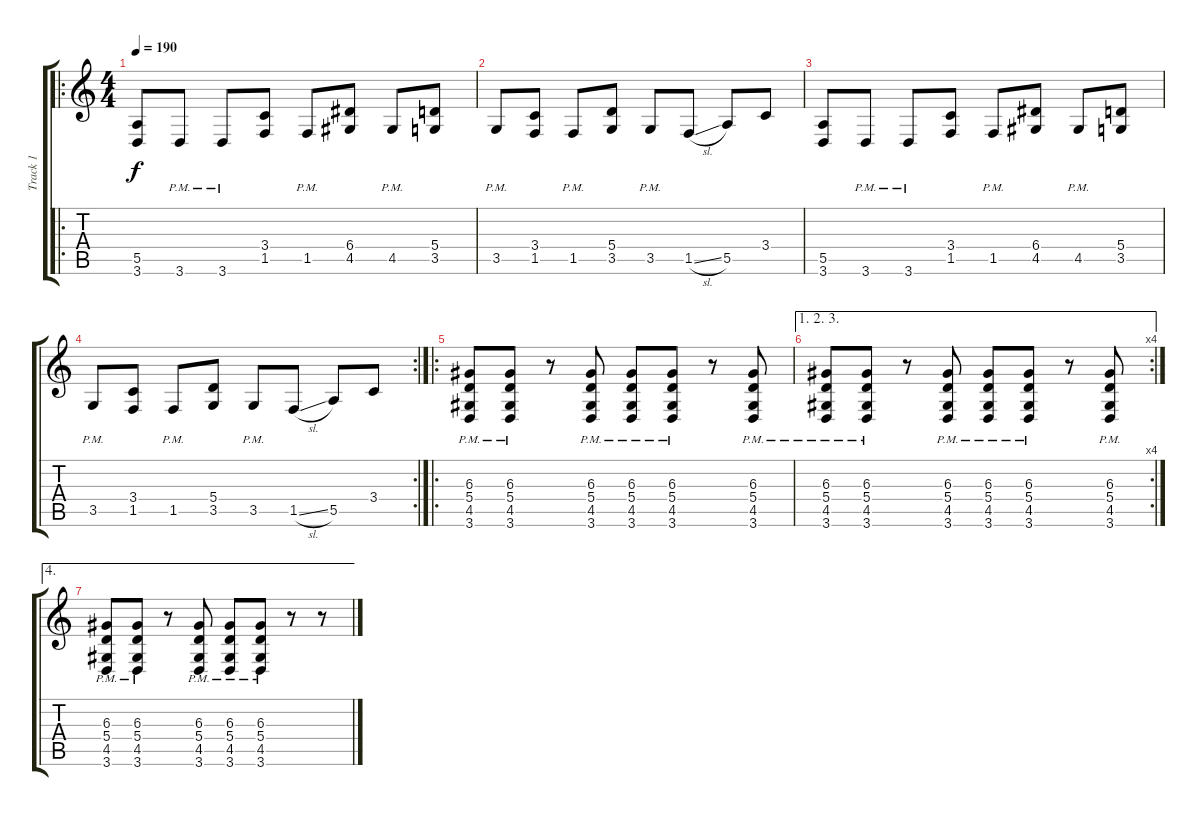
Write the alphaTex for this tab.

\track ("Track 1" "Track 1") {instrument overdrivenguitar}
\staff {score tabs}
\tuning (B3 Gb3 D3 A2 E2 B1) {hide}
\ro
\ts (4 4)
\tempo 190
\clef g2
\ks c
(5.5 3.6).8{dy f} 3.6{pm}.8 3.6{pm}.8 (3.4 1.5).8 1.5{pm}.8 (6.4 4.5).8 4.5{pm}.8 (5.4 3.5).8 |
3.5{pm}.8 (3.4 1.5).8 1.5{pm}.8 (5.4 3.5).8 3.5{pm}.8 1.5{sl}.8 5.5.8 3.4.8 |
(5.5 3.6).8 3.6{pm}.8 3.6{pm}.8 (3.4 1.5).8 1.5{pm}.8 (6.4 4.5).8 4.5{pm}.8 (5.4 3.5).8 |
\rc 2
3.5{pm}.8 (3.4 1.5).8 1.5{pm}.8 (5.4 3.5).8 3.5{pm}.8 1.5{sl}.8 5.5.8 3.4.8 |
\ro
(6.3{pm} 5.4{pm} 4.5{pm} 3.6{pm}).8 (6.3{pm} 5.4{pm} 4.5{pm} 3.6{pm}).8 r.8 (6.3{pm} 5.4{pm} 4.5{pm} 3.6{pm}).8 (6.3{pm} 5.4{pm} 4.5{pm} 3.6{pm}).8 (6.3{pm} 5.4{pm} 4.5{pm} 3.6{pm}).8 r.8 (6.3{pm} 5.4{pm} 4.5{pm} 3.6{pm}).8 |
\ae (1 2 3)
\rc 4
(6.3{pm} 5.4{pm} 4.5{pm} 3.6{pm}).8 (6.3{pm} 5.4{pm} 4.5{pm} 3.6{pm}).8 r.8 (6.3{pm} 5.4{pm} 4.5{pm} 3.6{pm}).8 (6.3{pm} 5.4{pm} 4.5{pm} 3.6{pm}).8 (6.3{pm} 5.4{pm} 4.5{pm} 3.6{pm}).8 r.8 (6.3{pm} 5.4{pm} 4.5{pm} 3.6{pm}).8 |
\ae 4
(6.3{pm} 5.4{pm} 4.5{pm} 3.6{pm}).8 (6.3{pm} 5.4{pm} 4.5{pm} 3.6{pm}).8 r.8 (6.3{pm} 5.4{pm} 4.5{pm} 3.6{pm}).8 (6.3{pm} 5.4{pm} 4.5{pm} 3.6{pm}).8 (6.3{pm} 5.4{pm} 4.5{pm} 3.6{pm}).8 r.8 r.8
